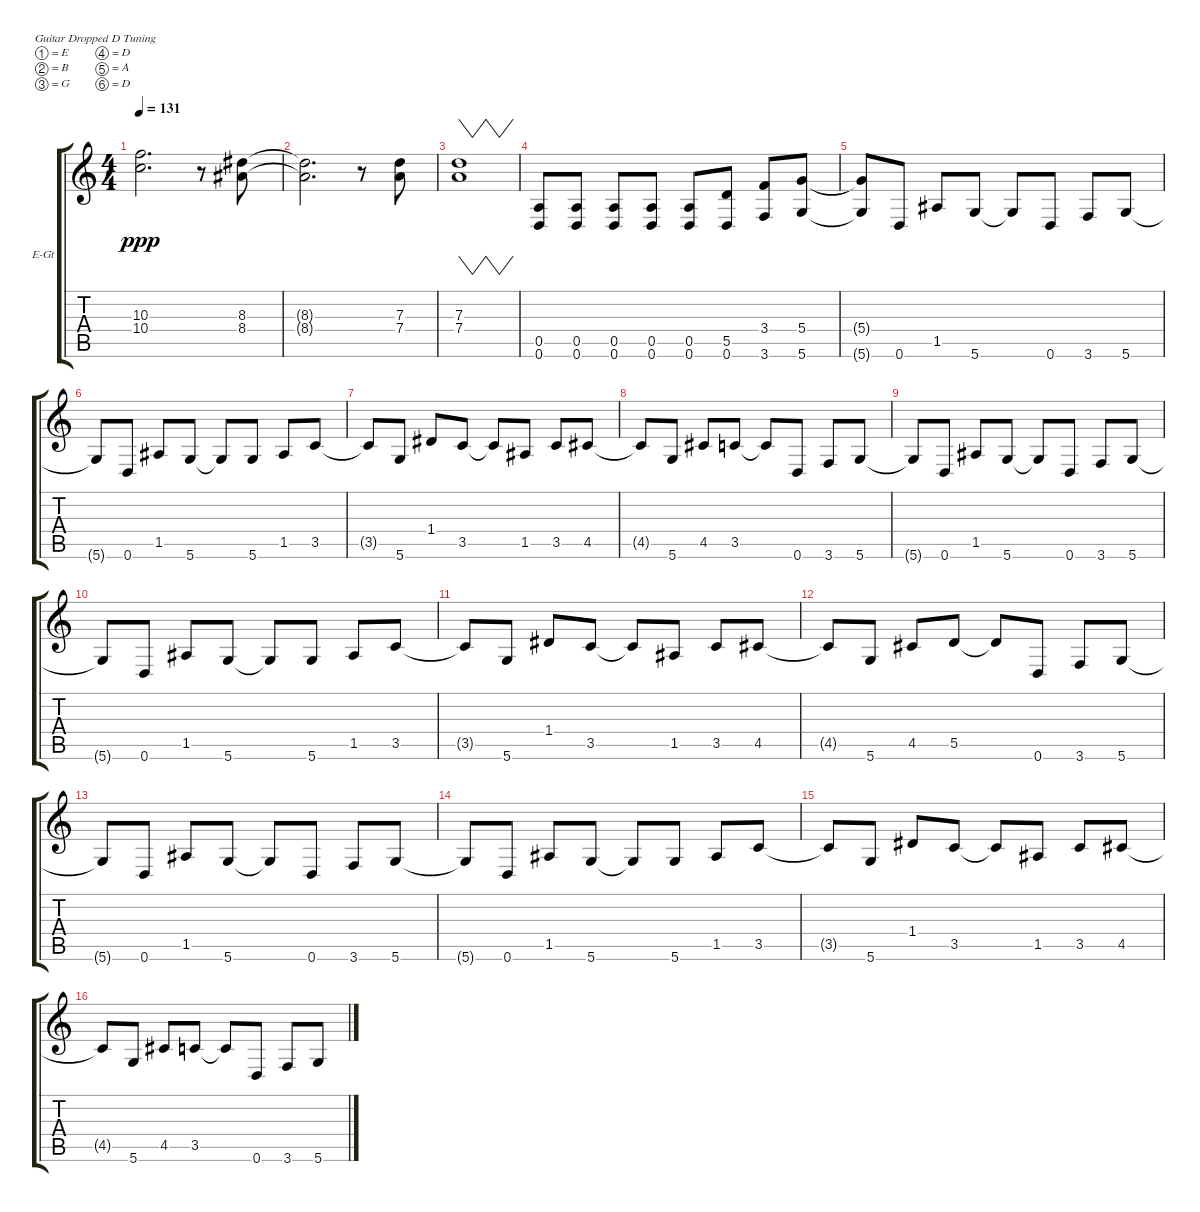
\bracketExtendMode groupsimilarinstruments
\firstSystemTrackNameOrientation horizontal
\otherSystemsTrackNameOrientation horizontal
\track ("lead" "E-Gt") {instrument acousticgrandpiano}
\staff {score tabs}
\tuning (E4 B3 G3 D3 A2 D2)
\displaytranspose 12
\ts (4 4)
\tempo 131
\clef g2
\ks c
(10.3{t} 10.4{t}).2{d dy ppp} r.8 (8.3 8.4).8 |
(8.3{t} 8.4{t}).2{d} r.8 (7.3 7.4).8 |
(7.3 7.4).1{vw} |
(0.5 0.6).8 (0.5 0.6).8 (0.5 0.6).8 (0.5 0.6).8 (0.5 0.6).8 (5.5 0.6).8 (3.4 3.6).8 (5.4 5.6).8 |
(5.4{t} 5.6{t}).8 0.6.8 1.5.8 5.6.8 5.6{t}.8 0.6.8 3.6.8 5.6.8 |
5.6{t}.8 0.6.8 1.5.8 5.6.8 5.6{t}.8 5.6.8 1.5.8 3.5.8 |
3.5{t}.8 5.6.8 1.4.8 3.5.8 3.5{t}.8 1.5.8 3.5.8 4.5.8 |
4.5{t}.8 5.6.8 4.5.8 3.5.8 3.5{t}.8 0.6.8 3.6.8 5.6.8 |
5.6{t}.8 0.6.8 1.5.8 5.6.8 5.6{t}.8 0.6.8 3.6.8 5.6.8 |
5.6{t}.8 0.6.8 1.5.8 5.6.8 5.6{t}.8 5.6.8 1.5.8 3.5.8 |
3.5{t}.8 5.6.8 1.4.8 3.5.8 3.5{t}.8 1.5.8 3.5.8 4.5.8 |
4.5{t}.8 5.6.8 4.5.8 5.5.8 5.5{t}.8 0.6.8 3.6.8 5.6.8 |
5.6{t}.8 0.6.8 1.5.8 5.6.8 5.6{t}.8 0.6.8 3.6.8 5.6.8 |
5.6{t}.8 0.6.8 1.5.8 5.6.8 5.6{t}.8 5.6.8 1.5.8 3.5.8 |
3.5{t}.8 5.6.8 1.4.8 3.5.8 3.5{t}.8 1.5.8 3.5.8 4.5.8 |
4.5{t}.8 5.6.8 4.5.8 3.5.8 3.5{t}.8 0.6.8 3.6.8 5.6.8
